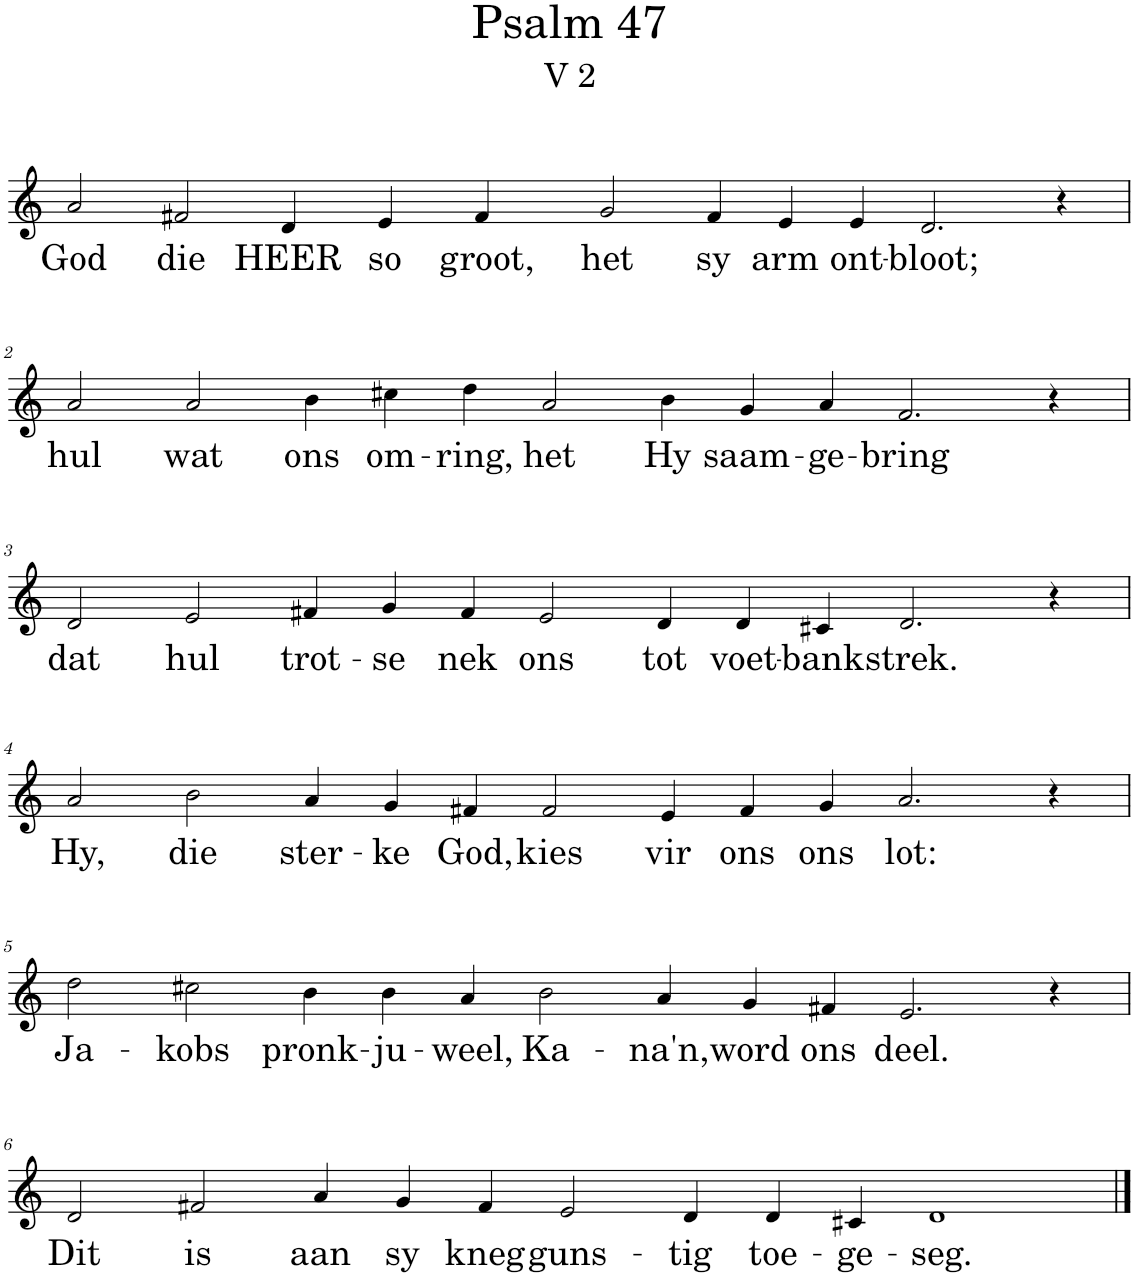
**kern	**text
*part1	*part1
*staff1	*staff1
*I"Pipe Organ	*
*I'Org.	*
*clefG2	*
*k[]	*
*M16/4	*
=1	=1
!	!LO:LY:b
2a/	God
!	!LO:LY:b
2f#X/	die
!	!LO:LY:b
4d/	HEER
!	!LO:LY:b
4e/	so
!	!LO:LY:b
4f#/	groot,
!	!LO:LY:b
2g/	het
!	!LO:LY:b
4f#/	sy
!	!LO:LY:b
4e/	arm
!	!LO:LY:b
4e/	ont-
!	!LO:LY:b
2.d/	-bloot;
4r	.
!!LO:LB:g=z
=2	=2
!	!LO:LY:b
2a/	hul
!	!LO:LY:b
2a/	wat
!	!LO:LY:b
4b\	ons
!	!LO:LY:b
4cc#X\	om-
!	!LO:LY:b
4dd\	-ring,
!	!LO:LY:b
2a/	het
!	!LO:LY:b
4b\	Hy
!	!LO:LY:b
4g/	saam-
!	!LO:LY:b
4a/	-ge-
!	!LO:LY:b
2.f/	-bring
4r	.
!!LO:LB:g=z
=3	=3
!	!LO:LY:b
2d/	dat
!	!LO:LY:b
2e/	hul
!	!LO:LY:b
4f#X/	trot-
!	!LO:LY:b
4g/	-se
!	!LO:LY:b
4f#/	nek
!	!LO:LY:b
2e/	ons
!	!LO:LY:b
4d/	tot
!	!LO:LY:b
4d/	voet-
!	!LO:LY:b
4c#X/	-bank
!	!LO:LY:b
2.d/	strek.
4r	.
!!LO:LB:g=z
=4	=4
!	!LO:LY:b
2a/	Hy,
!	!LO:LY:b
2b\	die
!	!LO:LY:b
4a/	ster-
!	!LO:LY:b
4g/	-ke
!	!LO:LY:b
4f#X/	God,
!	!LO:LY:b
2f#/	kies
!	!LO:LY:b
4e/	vir
!	!LO:LY:b
4f#/	ons
!	!LO:LY:b
4g/	ons
!	!LO:LY:b
2.a/	lot:
4r	.
!!LO:LB:g=z
=5	=5
!	!LO:LY:b
2dd\	Ja-
!	!LO:LY:b
2cc#X\	-kobs
!	!LO:LY:b
4b\	pronk-
!	!LO:LY:b
4b\	-ju-
!	!LO:LY:b
4a/	-weel,
!	!LO:LY:b
2b\	Ka-
!	!LO:LY:b
4a/	-na'n,
!	!LO:LY:b
4g/	word
!	!LO:LY:b
4f#X/	ons
!	!LO:LY:b
2.e/	deel.
4r	.
!!LO:LB:g=z
=6	=6
!	!LO:LY:b
2d/	Dit
!	!LO:LY:b
2f#X/	is
!	!LO:LY:b
4a/	aan
!	!LO:LY:b
4g/	sy
!	!LO:LY:b
4f#/	kneg
!	!LO:LY:b
2e/	guns-
!	!LO:LY:b
4d/	-tig
!	!LO:LY:b
4d/	toe-
!	!LO:LY:b
4c#X/	-ge-
!	!LO:LY:b
1d	-seg.
==	==
*-	*-
